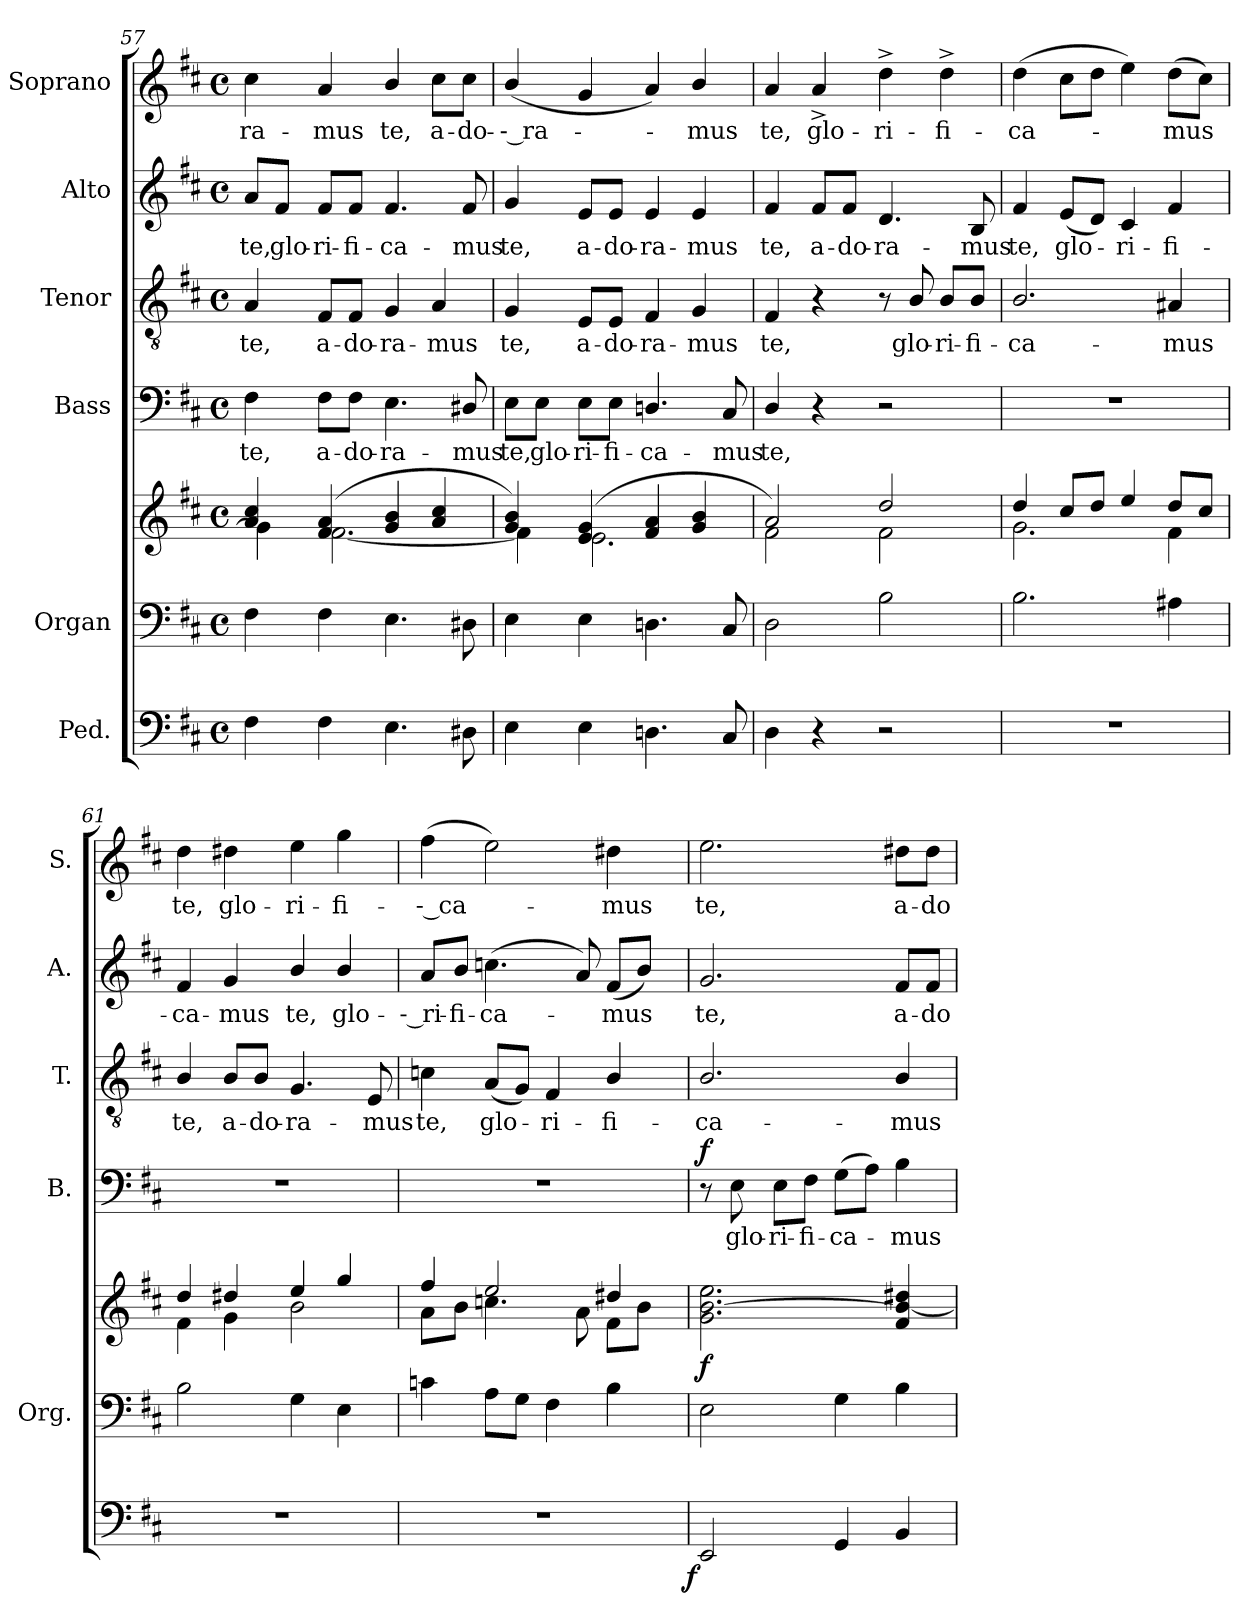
**kern	**dynam	**kern	**kern	**dynam	**kern	**text	**dynam	**kern	**text	**kern	**text	**kern	**text
*part6	*part6	*part5	*part5	*part5	*part4	*part4	*part4	*part3	*part3	*part2	*part2	*part1	*part1
*staff7	*staff7	*staff6	*staff5	*staff5/6	*staff4	*staff4	*staff4	*staff3	*staff3	*staff2	*staff2	*staff1	*staff1
*I"Ped.	*	*I"Organ	*	*	*I"Bass	*	*	*I"Tenor	*	*I"Alto	*	*I"Soprano	*
*	*	*I'Org.	*	*	*I'B.	*	*	*I'T.	*	*I'A.	*	*I'S.	*
*clefF4	*	*clefF4	*clefG2	*	*clefF4	*	*	*clefGv2	*	*clefG2	*	*clefG2	*
*	*	*	*	*	*	*	*	*ITrd7c12	*	*	*	*	*
*k[f#c#]	*	*k[f#c#]	*k[f#c#]	*	*k[f#c#]	*	*	*k[f#c#]	*	*k[f#c#]	*	*k[f#c#]	*
*D:	*	*D:	*D:	*	*D:	*	*	*D:	*	*D:	*	*D:	*
*M4/4	*	*M4/4	*M4/4	*	*M4/4	*	*	*M4/4	*	*M4/4	*	*M4/4	*
*met(c)	*	*met(c)	*met(c)	*	*met(c)	*	*	*met(c)	*	*met(c)	*	*met(c)	*
=57	=57	=57	=57	=57	=57	=57	=57	=57	=57	=57	=57	=57	=57
*	*	*	*^	*	*	*	*	*	*	*	*	*	*
!	!	!	!	!	!	!	!LO:LY:b:color=#000000	!	!	!	!	!	!	!
!	!	!	!	!	!	!	!	!	!	!LO:LY:b:color=#000000	!	!	!	!
!	!	!	!	!	!	!	!	!	!	!	!	!LO:LY:b:color=#000000	!	!
!	!	!	!	!	!	!	!	!	!	!	!	!	!	!LO:LY:b:color=#000000
4F#i\	.	4F#i\	4ai/ 4cc#i	4gi\]	.	4F#i\	te,	.	4AAi/	te,	8ai/L	te,	4cc#i\	-ra-
!	!	!	!	!	!	!	!	!	!	!	!	!LO:LY:b:color=#000000	!	!
.	.	.	.	.	.	.	.	.	.	.	8f#i/J	glo-	.	.
!	!	!	!	!	!	!	!LO:LY:b:color=#000000	!	!	!	!	!	!	!
!	!	!	!	!	!	!	!	!	!	!LO:LY:b:color=#000000	!	!	!	!
!	!	!	!	!	!	!	!	!	!	!	!	!LO:LY:b:color=#000000	!	!
!	!	!	!	!	!	!	!	!	!	!	!	!	!	!LO:LY:b:color=#000000
4F#i\	.	4F#i\	(4f#i/ 4ai	[2.f#i\	.	8F#i\L	a-	.	8FF#i/L	a-	8f#i/L	-ri-	4ai/	-mus
!	!	!	!	!	!	!	!LO:LY:b:color=#000000	!	!	!	!	!	!	!
!	!	!	!	!	!	!	!	!	!	!LO:LY:b:color=#000000	!	!	!	!
!	!	!	!	!	!	!	!	!	!	!	!	!LO:LY:b:color=#000000	!	!
.	.	.	.	.	.	8F#i\J	-do-	.	8FF#i/J	-do-	8f#i/J	-fi-	.	.
!	!	!	!	!	!	!	!LO:LY:b:color=#000000	!	!	!	!	!	!	!
!	!	!	!	!	!	!	!	!	!	!LO:LY:b:color=#000000	!	!	!	!
!	!	!	!	!	!	!	!	!	!	!	!	!LO:LY:b:color=#000000	!	!
!	!	!	!	!	!	!	!	!	!	!	!	!	!	!LO:LY:b:color=#000000
4.Ei\	.	4.Ei\	4gi/ 4bi	.	.	4.Ei\	-ra-	.	4GGi/	-ra-	4.f#i/	-ca-	4bi/	te,
!	!	!	!	!	!	!	!	!	!	!LO:LY:b:color=#000000	!	!	!	!
!	!	!	!	!	!	!	!	!	!	!	!	!	!	!LO:LY:b:color=#000000
.	.	.	4ai/ 4cc#i	.	.	.	.	.	4AAi/	-mus	.	.	8cc#i\L	a-
!	!	!	!	!	!	!	!LO:LY:b:color=#000000	!	!	!	!	!	!	!
!	!	!	!	!	!	!	!	!	!	!	!	!LO:LY:b:color=#000000	!	!
!	!	!	!	!	!	!	!	!	!	!	!	!	!	!LO:LY:b:color=#000000
8D#Xi\	.	8D#Xi\	.	.	.	8D#Xi/	-mus	.	.	.	8f#i/	-mus	8cc#i\J	-do-
!!LO:LB:g=z
=58	=58	=58	=58	=58	=58	=58	=58	=58	=58	=58	=58	=58	=58	=58
!	!	!	!	!	!	!	!LO:LY:b:color=#000000	!	!	!	!	!	!	!
!	!	!	!	!	!	!	!	!	!	!LO:LY:b:color=#000000	!	!	!	!
!	!	!	!	!	!	!	!	!	!	!	!	!LO:LY:b:color=#000000	!	!
!	!	!	!	!	!	!	!	!	!	!	!	!	!	!LO:LY:b:color=#000000
4Ei\	.	4Ei\	4gi/ 4bi)	4f#i\]	.	8Ei\L	te,	.	4GGi/	te,	4gi/	te,	(4bi/	-- ra-
!	!	!	!	!	!	!	!LO:LY:b:color=#000000	!	!	!	!	!	!	!
.	.	.	.	.	.	8Ei\J	glo-	.	.	.	.	.	.	.
!	!	!	!	!	!	!	!LO:LY:b:color=#000000	!	!	!	!	!	!	!
!	!	!	!	!	!	!	!	!	!	!LO:LY:b:color=#000000	!	!	!	!
!	!	!	!	!	!	!	!	!	!	!	!	!LO:LY:b:color=#000000	!	!
4Ei\	.	4Ei\	(4ei/ 4gi	2.ei\	.	8Ei\L	-ri-	.	8EEi/L	a-	8ei/L	a-	4gi/	.
!	!	!	!	!	!	!	!LO:LY:b:color=#000000	!	!	!	!	!	!	!
!	!	!	!	!	!	!	!	!	!	!LO:LY:b:color=#000000	!	!	!	!
!	!	!	!	!	!	!	!	!	!	!	!	!LO:LY:b:color=#000000	!	!
.	.	.	.	.	.	8Ei\J	-fi-	.	8EEi/J	-do-	8ei/J	-do-	.	.
!	!	!	!	!	!	!	!LO:LY:b:color=#000000	!	!	!	!	!	!	!
!	!	!	!	!	!	!	!	!	!	!LO:LY:b:color=#000000	!	!	!	!
!	!	!	!	!	!	!	!	!	!	!	!	!LO:LY:b:color=#000000	!	!
4.Dni\	.	4.Dni\	4f#i/ 4ai	.	.	4.Dni/	-ca-	.	4FF#i/	-ra-	4ei/	-ra-	4ai/)	.
!	!	!	!	!	!	!	!	!	!	!LO:LY:b:color=#000000	!	!	!	!
!	!	!	!	!	!	!	!	!	!	!	!	!LO:LY:b:color=#000000	!	!
!	!	!	!	!	!	!	!	!	!	!	!	!	!	!LO:LY:b:color=#000000
.	.	.	4gi/ 4bi	.	.	.	.	.	4GGi/	-mus	4ei/	-mus	4bi/	-mus
!	!	!	!	!	!	!	!LO:LY:b:color=#000000	!	!	!	!	!	!	!
8C#i/	.	8C#i/	.	.	.	8C#i/	-mus	.	.	.	.	.	.	.
=59	=59	=59	=59	=59	=59	=59	=59	=59	=59	=59	=59	=59	=59	=59
!	!	!	!	!	!	!	!LO:LY:b:color=#000000	!	!	!	!	!	!	!
!	!	!	!	!	!	!	!	!	!	!LO:LY:b:color=#000000	!	!	!	!
!	!	!	!	!	!	!	!	!	!	!	!	!LO:LY:b:color=#000000	!	!
!	!	!	!	!	!	!	!	!	!	!	!	!	!	!LO:LY:b:color=#000000
4Di\	.	2Di\	2ai/)	2f#i\	.	4Di/	te,	.	4FF#i/	te,	4f#i/	te,	4ai/	te,
!	!	!	!	!	!	!	!	!	!	!	!	!LO:LY:b:color=#000000	!	!
!	!	!	!	!	!	!	!	!	!	!	!	!	!	!LO:LY:b:color=#000000
4r	.	.	.	.	.	4r	.	.	4r	.	8f#i/L	a-	4a^i/	glo-
!	!	!	!	!	!	!	!	!	!	!	!	!LO:LY:b:color=#000000	!	!
.	.	.	.	.	.	.	.	.	.	.	8f#i/J	-do-	.	.
!	!	!	!	!	!	!	!	!	!	!	!	!LO:LY:b:color=#000000	!	!
!	!	!	!	!	!	!	!	!	!	!	!	!	!	!LO:LY:b:color=#000000
2r	.	2Bi\	2ddi/	2f#i\	.	2r	.	.	8r	.	4.di/	-ra-	4dd^i\	-ri-
!	!	!	!	!	!	!	!	!	!	!LO:LY:b:color=#000000	!	!	!	!
.	.	.	.	.	.	.	.	.	8BBi/	glo-	.	.	.	.
!	!	!	!	!	!	!	!	!	!	!LO:LY:b:color=#000000	!	!	!	!
!	!	!	!	!	!	!	!	!	!	!	!	!	!	!LO:LY:b:color=#000000
.	.	.	.	.	.	.	.	.	8BBi/L	-ri-	.	.	4dd^i\	-fi-
!	!	!	!	!	!	!	!	!	!	!LO:LY:b:color=#000000	!	!	!	!
!	!	!	!	!	!	!	!	!	!	!	!	!LO:LY:b:color=#000000	!	!
.	.	.	.	.	.	.	.	.	8BBi/J	-fi-	8Bi/	-mus	.	.
=60	=60	=60	=60	=60	=60	=60	=60	=60	=60	=60	=60	=60	=60	=60
!	!	!	!	!	!	!	!	!	!	!LO:LY:b:color=#000000	!	!	!	!
!	!	!	!	!	!	!	!	!	!	!	!	!LO:LY:b:color=#000000	!	!
!	!	!	!	!	!	!	!	!	!	!	!	!	!	!LO:LY:b:color=#000000
1r	.	2.Bi\	4ddi/	2.gi\	.	1r	.	.	2.BBi/	-ca-	4f#i/	te,	(4ddi\	-ca-
!	!	!	!	!	!	!	!	!	!	!	!	!LO:LY:b:color=#000000	!	!
.	.	.	8cc#i/L	.	.	.	.	.	.	.	(8ei/L	glo-	8cc#i\L	.
.	.	.	8ddi/J	.	.	.	.	.	.	.	8di/J)	.	8ddi\J	.
!	!	!	!	!	!	!	!	!	!	!	!	!LO:LY:b:color=#000000	!	!
.	.	.	4eei/	.	.	.	.	.	.	.	4c#i/	-ri-	4eei\)	.
!	!	!	!	!	!	!	!	!	!	!LO:LY:b:color=#000000	!	!	!	!
!	!	!	!	!	!	!	!	!	!	!	!	!LO:LY:b:color=#000000	!	!
!	!	!	!	!	!	!	!	!	!	!	!	!	!	!LO:LY:b:color=#000000
.	.	4A#Xi\	8ddi/L	4f#i\	.	.	.	.	4AA#Xi/	-mus	4f#i/	-fi-	(8ddi\L	-mus
.	.	.	8cc#i/J	.	.	.	.	.	.	.	.	.	8cc#i\J)	.
=61	=61	=61	=61	=61	=61	=61	=61	=61	=61	=61	=61	=61	=61	=61
!	!	!	!	!	!	!	!	!	!	!LO:LY:b:color=#000000	!	!	!	!
!	!	!	!	!	!	!	!	!	!	!	!	!LO:LY:b:color=#000000	!	!
!	!	!	!	!	!	!	!	!	!	!	!	!	!	!LO:LY:b:color=#000000
1r	.	2Bi\	4ddi/	4f#i\	.	1r	.	.	4BBi/	te,	4f#i/	-ca-	4ddi\	te,
!	!	!	!	!	!	!	!	!	!	!LO:LY:b:color=#000000	!	!	!	!
!	!	!	!	!	!	!	!	!	!	!	!	!LO:LY:b:color=#000000	!	!
!	!	!	!	!	!	!	!	!	!	!	!	!	!	!LO:LY:b:color=#000000
.	.	.	4dd#Xi/	4gi\	.	.	.	.	8BBi/L	a-	4gi/	-mus	4dd#Xi\	glo-
!	!	!	!	!	!	!	!	!	!	!LO:LY:b:color=#000000	!	!	!	!
.	.	.	.	.	.	.	.	.	8BBi/J	-do-	.	.	.	.
!	!	!	!	!	!	!	!	!	!	!LO:LY:b:color=#000000	!	!	!	!
!	!	!	!	!	!	!	!	!	!	!	!	!LO:LY:b:color=#000000	!	!
!	!	!	!	!	!	!	!	!	!	!	!	!	!	!LO:LY:b:color=#000000
.	.	4Gi\	4eei/	2bi\	.	.	.	.	4.GGi/	-ra-	4bi/	te,	4eei\	-ri-
!	!	!	!	!	!	!	!	!	!	!	!	!LO:LY:b:color=#000000	!	!
!	!	!	!	!	!	!	!	!	!	!	!	!	!	!LO:LY:b:color=#000000
.	.	4Ei\	4ggi/	.	.	.	.	.	.	.	4bi/	glo-	4ggi\	-fi-
!	!	!	!	!	!	!	!	!	!	!LO:LY:b:color=#000000	!	!	!	!
.	.	.	.	.	.	.	.	.	8EEi/	-mus	.	.	.	.
!!LO:PB:g=z
=62	=62	=62	=62	=62	=62	=62	=62	=62	=62	=62	=62	=62	=62	=62
!	!	!	!	!	!	!	!	!	!	!LO:LY:b:color=#000000	!	!	!	!
!	!	!	!	!	!	!	!	!	!	!	!	!LO:LY:b:color=#000000	!	!
!	!	!	!	!	!	!	!	!	!	!	!	!	!	!LO:LY:b:color=#000000
*^	*	*	*	*	*	*	*	*	*	*	*	*	*	*
1r	2ryy	.	4cni\	4ff#i/	8ai\L	.	1r	.	.	4Cni\	te,	8ai/L	-- ri-	(4ff#i\	-- ca-
!	!	!	!	!	!	!	!	!	!	!	!	!	!LO:LY:b:color=#000000	!	!
.	.	.	.	.	8bi\J	.	.	.	.	.	.	8bi/J	-fi-	.	.
!	!	!	!	!	!	!	!	!	!	!	!LO:LY:b:color=#000000	!	!	!	!
!	!	!	!	!	!	!	!	!	!	!	!	!	!LO:LY:b:color=#000000	!	!
.	.	.	8Ai\L	2eei/	4.ccni\	.	.	.	.	(8AAi/L	glo-	(4.ccni\	-ca-	2eei\)	.
.	.	.	8Gi\J	.	.	.	.	.	.	8GGi/J)	.	.	.	.	.
!	!	!	!	!	!	!	!	!	!	!	!LO:LY:b:color=#000000	!	!	!	!
.	4ryy	.	4F#i\	.	.	.	.	.	.	4FF#i/	-ri-	.	.	.	.
.	.	.	.	.	8ai\	.	.	.	.	.	.	8ai/)	.	.	.
!	!	!	!	!	!	!	!	!	!	!	!LO:LY:b:color=#000000	!	!	!	!
!	!	!	!	!	!	!	!	!	!	!	!	!	!LO:LY:b:color=#000000	!	!
!	!	!	!	!	!	!	!	!	!	!	!	!	!	!	!LO:LY:b:color=#000000
.	8ryy	.	4Bi\	4dd#Xi/	8f#i\L	.	.	.	.	4BBi/	-fi-	(8f#i/L	-mus	4dd#Xi\	-mus
.	16ryy	.	.	.	8bi\J	.	.	.	.	.	.	8bi/J)	.	.	.
.	32ryy	.	.	.	.	.	.	.	.	.	.	.	.	.	.
.	64ryy	.	.	.	.	.	.	.	.	.	.	.	.	.	.
.	128...ryy	.	.	.	.	.	.	.	.	.	.	.	.	.	.
.	1024ryy	f	.	.	.	.	.	.	.	.	.	.	.	.	.
*v	*v	*	*	*v	*v	*	*	*	*	*	*	*	*	*	*
=63	=63	=63	=63	=63	=63	=63	=63	=63	=63	=63	=63	=63	=63
*^	*	*	*^	*	*	*	*	*	*	*	*	*	*
!	!	!	!	!	!	!	!	!	!	!	!LO:LY:b:color=#000000	!	!	!	!
*v	*v	*	*	*v	*v	*	*	*	*	*	*	*	*	*	*
*^	*	*	*^	*	*	*	*	*	*	*	*	*	*
!	!	!	!	!	!	!	!	!	!	!	!	!	!LO:LY:b:color=#000000	!	!
*v	*v	*	*	*v	*v	*	*	*	*	*	*	*	*	*	*
*^	*	*	*^	*	*	*	*	*	*	*	*	*	*
!	!	!	!	!	!	!	!	!	!	!	!	!	!	!	!LO:LY:b:color=#000000
*v	*v	*	*	*v	*v	*	*	*	*	*	*	*	*	*	*
2EEi/	.	2Ei\	2.gi\ [2.bi 2.eei	f	8r	.	f	2.BBi/	-ca-	2.gi/	te,	2.eei\	te,
!	!	!	!	!	!	!LO:LY:b:color=#000000	!	!	!	!	!	!	!
.	.	.	.	.	8Ei\	glo-	.	.	.	.	.	.	.
!	!	!	!	!	!	!LO:LY:b:color=#000000	!	!	!	!	!	!	!
.	.	.	.	.	8Ei\L	-ri-	.	.	.	.	.	.	.
!	!	!	!	!	!	!LO:LY:b:color=#000000	!	!	!	!	!	!	!
.	.	.	.	.	8F#i\J	-fi-	.	.	.	.	.	.	.
!	!	!	!	!	!	!LO:LY:b:color=#000000	!	!	!	!	!	!	!
4GGi/	.	4Gi\	.	.	(8Gi\L	-ca-	.	.	.	.	.	.	.
.	.	.	.	.	8Ai\J)	.	.	.	.	.	.	.	.
!	!	!	!	!	!	!LO:LY:b:color=#000000	!	!	!	!	!	!	!
!	!	!	!	!	!	!	!	!	!LO:LY:b:color=#000000	!	!	!	!
!	!	!	!	!	!	!	!	!	!	!	!LO:LY:b:color=#000000	!	!
!	!	!	!	!	!	!	!	!	!	!	!	!	!LO:LY:b:color=#000000
4BBi/	.	4Bi\	4f#i/ 4bi_ 4dd#Xi	.	4Bi\	-mus	.	4BBi/	-mus	8f#i/L	a-	8dd#Xi\L	a-
!	!	!	!	!	!	!	!	!	!	!	!LO:LY:b:color=#000000	!	!
!	!	!	!	!	!	!	!	!	!	!	!	!	!LO:LY:b:color=#000000
.	.	.	.	.	.	.	.	.	.	8f#i/J	-do-	8dd#i\J	-do-
=	=	=	=	=	=	=	=	=	=	=	=	=	=
*-	*-	*-	*-	*-	*-	*-	*-	*-	*-	*-	*-	*-	*-
